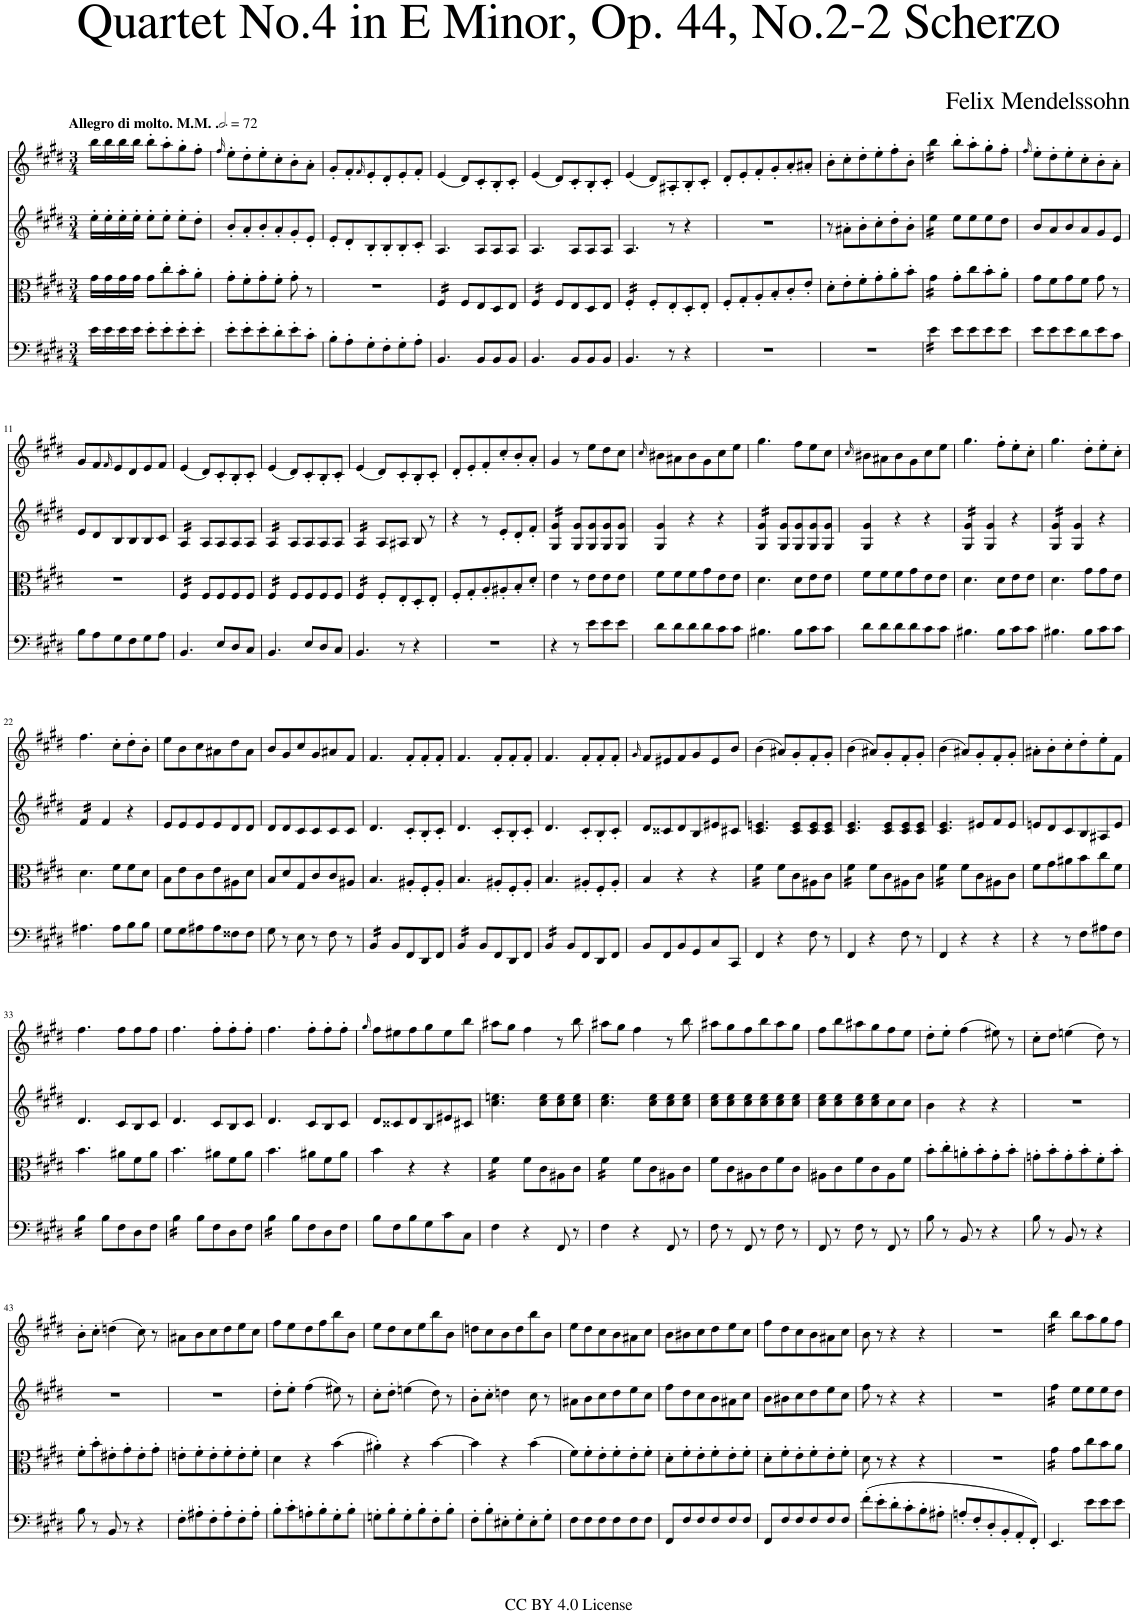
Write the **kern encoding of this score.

**kern	**kern	**kern	**kern
*part4	*part3	*part2	*part1
*staff4	*staff3	*staff2	*staff1
*I"Cello	*I"Viola	*I"Violin II	*I"Violin I
*	*I'Vla	*I'Vln	*I'Vln
*clefF4	*clefC3	*clefG2	*clefG2
*k[f#c#g#d#]	*k[f#c#g#d#]	*k[f#c#g#d#]	*k[f#c#g#d#]
*M3/4	*M3/4	*M3/4	*M3/4
*MM216	*MM216	*MM216	*MM216
=1	=1	=1	=1
!	!	!	!LO:TX:a:B:t=Allegro di molto. M.M. .
16e\LL	16g#\LL	16ee'\LL	16bb\LL
16e\	16g#\	16ee'\	16bb\
16e\	16g#\	16ee'\	16bb\
16e\JJ	16g#\JJ	16ee'\JJ	16bb\JJ
8e'\L	8g#\L	8ee'\L	8bb'\L
8e'\	8cc#'\	8ee'\J	8aa'\
8e'\	8b'\	8ee'\L	8gg#'\
8e'\J	8a'\J	8dd#'\J	8ff#'\J
=2	=2	=2	=2
.	.	.	16qff#/
8e'\L	8g#'\L	8b'/L	8ee'\L
8e'\	8f#'\	8a'/	8dd#'\
8e'\	8g#'\	8b'/	8ee'\
8d#'\	8f#'\J	8a'/	8cc#'\
8e'\	8g#'\	8g#'/	8b'\
8c#'\J	8r	8e'/J	8a'\J
=3	=3	=3	=3
8B'\L	2.r	8e'/L	8g#'/L
8A'\	.	8d#'/	8f#'/
.	.	.	16qf#/
8G#'\	.	8B'/	8e'/
8F#'\	.	8B'/	8d#'/
8G#'\	.	8B'/	8e'/
8A'\J	.	8c#'/J	8f#'/J
=4	=4	=4	=4
*	*tremolo	*	*
4.BB/	16F#/LL	4.A/	(4e/
.	16F#/	.	.
.	16F#/	.	.
.	16F#/JJ	.	.
*	*Xtremolo	*	*
.	8F#/L	.	8d#/L)
8BB/L	8E/	8A/L	8c#'/
8BB/	8D#/	8A/	8B'/
8BB/J	8E/J	8A/J	8c#'/J
=5	=5	=5	=5
*	*tremolo	*	*
4.BB/	16F#/LL	4.A/	(4e/
.	16F#/	.	.
.	16F#/	.	.
.	16F#/JJ	.	.
*	*Xtremolo	*	*
.	8F#/L	.	8d#/L)
8BB/L	8E/	8A/L	8c#'/
8BB/	8D#/	8A/	8B'/
8BB/J	8E/J	8A/J	8c#'/J
=6	=6	=6	=6
*	*tremolo	*	*
4.BB/	16F#'/LL	4.A/	(4e/
.	16F#'/	.	.
.	16F#'/	.	.
.	16F#'/JJ	.	.
*	*Xtremolo	*	*
.	8F#'/L	.	8d#/L)
8r	8E'/	8r	8A#X'/
4r	8D#'/	4r	8B'/
.	8E'/J	.	8c#'/J
=7	=7	=7	=7
2.r	8F#'/L	2.r	8d#'/L
.	8G#'/	.	8e'/
.	8A'/	.	8f#'/
.	8B'/	.	8g#'/
.	8c#'/	.	8a'/
.	8e'/J	.	8a#X'/J
=8	=8	=8	=8
2.r	8d#'\L	8r	8b'\L
.	8e'\	8a#X'\L	8cc#'\
.	8f#'\	8b'\	8dd#'\
.	8g#'\	8cc#'\	8ee'\
.	8a'\	8dd#'\	8ff#'\
.	8b'\J	8b'\J	8b'\J
=9	=9	=9	=9
*tremolo	*	*	*
*	*tremolo	*	*
*	*	*tremolo	*
*	*	*	*tremolo
16e\LL	16g#\LL	16ee\LL	16bb\LL
16e\	16g#\	16ee\	16bb\
16e\	16g#\	16ee\	16bb\
16e\JJ	16g#\JJ	16ee\JJ	16bb\JJ
*	*	*	*Xtremolo
*	*	*Xtremolo	*
*	*Xtremolo	*	*
*Xtremolo	*	*	*
8e\L	8g#'\L	8ee\L	8bb'\L
8e\	8cc#\	8ee\	8aa'\
8e\	8b'\	8ee\	8gg#'\
8e\J	8a'\J	8dd#\J	8ff#'\J
=10	=10	=10	=10
.	.	.	16qff#/
8e\L	8g#\L	8b/L	8ee'\L
8e\	8f#\	8a/	8dd#'\
8e\	8g#\	8b/	8ee'\
8d#\	8f#\J	8a/	8cc#'\
8e\	8g#\	8g#/	8b'\
8c#\J	8r	8e/J	8a'\J
!!LO:LB:g=z
=11	=11	=11	=11
8B\L	2.r	8e/L	8g#/L
8A\	.	8d#/	8f#/
.	.	.	16qf#/
8G#\	.	8B/	8e/
8F#\	.	8B/	8d#/
8G#\	.	8B/	8e/
8A\J	.	8c#/J	8f#/J
=12	=12	=12	=12
*	*tremolo	*	*
*	*	*tremolo	*
4.BB/	16F#/LL	16A/LL	(4e/
.	16F#/	16A/	.
.	16F#/	16A/	.
.	16F#/JJ	16A/JJ	.
*	*	*Xtremolo	*
*	*Xtremolo	*	*
.	8F#/L	8A/L	8d#/L)
8E/L	8F#/	8A/	8c#'/
8D#/	8F#/	8A/	8B'/
8C#/J	8F#/J	8A/J	8c#'/J
=13	=13	=13	=13
*	*tremolo	*	*
*	*	*tremolo	*
4.BB/	16F#/LL	16A/LL	(4e/
.	16F#/	16A/	.
.	16F#/	16A/	.
.	16F#/JJ	16A/JJ	.
*	*	*Xtremolo	*
*	*Xtremolo	*	*
.	8F#/L	8A/L	8d#/L)
8E/L	8F#/	8A/	8c#'/
8D#/	8F#/	8A/	8B'/
8C#/J	8F#/J	8A/J	8c#'/J
=14	=14	=14	=14
*	*tremolo	*	*
*	*	*tremolo	*
4.BB/	16F#/LL	16A/LL	(4e/
.	16F#/	16A/	.
.	16F#/	16A/	.
.	16F#/JJ	16A/JJ	.
*	*	*Xtremolo	*
*	*Xtremolo	*	*
.	8F#'/L	8A/L	8d#/L)
8r	8E'/	8A#X/J	8c#'/
4r	8D#'/	8B/	8B'/
.	8E'/J	8r	8c#'/J
=15	=15	=15	=15
2.r	8F#'/L	4r	8d#'/L
.	8G#'/	.	8e'/
.	8A'/	8r	8f#'/
.	8A#X'/	8e'/L	8cc#'/
.	8B'/	8d#'/	8b'/
.	8d#'/J	8f#'/J	8a'/J
=16	=16	=16	=16
*	*	*tremolo	*
4r	4e\	16G#/ 16g#/LL	4g#/
.	.	16G#/ 16g#/	.
.	.	16G#/ 16g#/	.
.	.	16G#/ 16g#/JJ	.
*	*	*Xtremolo	*
8r	8r	8G#/ 8g#/L	8r
8e\L	8e\L	8G#/ 8g#/	8ee\L
8e\	8e\	8G#/ 8g#/	8dd#\
8e\J	8e\J	8G#/ 8g#/J	8cc#\J
=17	=17	=17	=17
.	.	.	16qcc#/
8d#\L	8f#\L	4G#/ 4g#/	8b#X\L
8d#\	8f#\	.	8a#X\
8d#\	8f#\	4r	8b#\
8d#\	8g#\	.	8g#\
8c#\	8e\	4r	8cc#\
8c#\J	8e\J	.	8ee\J
=18	=18	=18	=18
*	*	*tremolo	*
4.B#X\	4.d#\	16G#/ 16g#/LL	4.gg#\
.	.	16G#/ 16g#/	.
.	.	16G#/ 16g#/	.
.	.	16G#/ 16g#/JJ	.
*	*	*Xtremolo	*
.	.	8G#/ 8g#/L	.
8B#\L	8d#\L	8G#/ 8g#/	8ff#\L
8c#\	8e\	8G#/ 8g#/	8ee\
8c#\J	8e\J	8G#/ 8g#/J	8cc#\J
=19	=19	=19	=19
.	.	.	16qcc#/
8d#\L	8f#\L	4G#/ 4g#/	8b#X\L
8d#\	8f#\	.	8a#X\
8d#\	8f#\	4r	8b#\
8d#\	8g#\	.	8g#\
8c#\	8e\	4r	8cc#\
8c#\J	8e\J	.	8ee\J
=20	=20	=20	=20
*	*	*tremolo	*
4.B#X\	4.d#\	16G#/ 16g#/LL	4.gg#\
.	.	16G#/ 16g#/	.
.	.	16G#/ 16g#/	.
.	.	16G#/ 16g#/JJ	.
*	*	*Xtremolo	*
.	.	4G#/ 4g#/	.
8B#\L	8d#\L	.	8ff#'\L
8c#\	8e\	4r	8ee'\
8c#\J	8e\J	.	8cc#'\J
=21	=21	=21	=21
*	*	*tremolo	*
4.B#X\	4.d#\	16G#/ 16g#/LL	4.gg#\
.	.	16G#/ 16g#/	.
.	.	16G#/ 16g#/	.
.	.	16G#/ 16g#/JJ	.
*	*	*Xtremolo	*
.	.	4G#/ 4g#/	.
8B#\L	8g#\L	.	8dd#'\L
8c#\	8g#\	4r	8ee'\
8c#\J	8e\J	.	8cc#'\J
!!LO:LB:g=z
=22	=22	=22	=22
*	*	*tremolo	*
4.A#X\	4.d#\	16f#/LL	4.ff#\
.	.	16f#/	.
.	.	16f#/	.
.	.	16f#/JJ	.
*	*	*Xtremolo	*
.	.	4f#/	.
8A#\L	8f#\L	.	8cc#'\L
8B\	8f#\	4r	8dd#'\
8B\J	8d#\J	.	8b'\J
=23	=23	=23	=23
8G#\L	8B\L	8e/L	8ee\L
8G#\	8e\	8e/	8b\
8A#X\	8c#\	8e/	8cc#\
8A#\	8e\	8e/	8a#X\
8F##X\	8A#X\	8d#/	8dd#\
8F##\J	8d#\J	8d#/J	8a#\J
=24	=24	=24	=24
8G#\	8B/L	8d#/L	8b/L
8r	8d#/	8d#/	8g#/
8E\	8G#/	8c#/	8cc#/
8r	8c#/	8c#/	8g#/
8F#\	8c#/	8c#/	8a#X/
8r	8A#X/J	8c#/J	8f#/J
=25	=25	=25	=25
*tremolo	*	*	*
16BB/LL	4.B/	4.d#/	4.f#/
16BB/	.	.	.
16BB/	.	.	.
16BB/JJ	.	.	.
*Xtremolo	*	*	*
8BB/L	.	.	.
8FF#/	8A#X'/L	8c#'/L	8f#'/L
8DD#/	8F#'/	8B'/	8f#'/
8FF#/J	8A#'/J	8c#'/J	8f#'/J
=26	=26	=26	=26
*tremolo	*	*	*
16BB/LL	4.B/	4.d#/	4.f#/
16BB/	.	.	.
16BB/	.	.	.
16BB/JJ	.	.	.
*Xtremolo	*	*	*
8BB/L	.	.	.
8FF#/	8A#X'/L	8c#'/L	8f#'/L
8DD#/	8F#'/	8B'/	8f#'/
8FF#/J	8A#'/J	8c#'/J	8f#'/J
=27	=27	=27	=27
*tremolo	*	*	*
16BB/LL	4.B/	4.d#/	4.f#/
16BB/	.	.	.
16BB/	.	.	.
16BB/JJ	.	.	.
*Xtremolo	*	*	*
8BB/L	.	.	.
8FF#/	8A#X'/L	8c#'/L	8f#'/L
8DD#/	8F#'/	8B'/	8f#'/
8FF#/J	8A#'/J	8c#'/J	8f#'/J
=28	=28	=28	=28
.	.	.	16qg#/
8BB/L	4B/	8d#/L	8f#/L
8FF#/	.	8c##X/	8e#X/
8BB/	4r	8d#/	8f#/
8GG#/	.	8B/	8g#/
8C#/	4r	8e#X/	8e#/
8CC#/J	.	8c#X/J	8b/J
=29	=29	=29	=29
*	*tremolo	*	*
4FF#/	16f#\LL	4.c#/ 4.en/	(4b\
.	16f#\	.	.
.	16f#\	.	.
.	16f#\JJ	.	.
*	*Xtremolo	*	*
4r	8f#\L	.	8a#X/L)
.	8c#\	8c#/ 8e/L	8g#'/
8F#\	8A#X\	8c#/ 8e/	8f#'/
8r	8c#\J	8c#/ 8e/J	8g#'/J
=30	=30	=30	=30
*	*tremolo	*	*
4FF#/	16f#\LL	4.c#/ 4.e/	(4b\
.	16f#\	.	.
.	16f#\	.	.
.	16f#\JJ	.	.
*	*Xtremolo	*	*
4r	8f#\L	.	8a#X/L)
.	8c#\	8c#/ 8e/L	8g#'/
8F#\	8A#X\	8c#/ 8e/	8f#'/
8r	8c#\J	8c#/ 8e/J	8g#'/J
=31	=31	=31	=31
*	*tremolo	*	*
4FF#/	16f#\LL	4.c#/ 4.e/	(4b\
.	16f#\	.	.
.	16f#\	.	.
.	16f#\JJ	.	.
*	*Xtremolo	*	*
4r	8f#\L	.	8a#X/L)
.	8c#\	8e#X/L	8g#'/
4r	8A#X\	8f#/	8f#'/
.	8c#\J	8e#/J	8g#'/J
=32	=32	=32	=32
4r	8f#\L	8en/L	8a#X'\L
.	8g#\	8d#/	8b'\
8r	8a#X\	8c#/	8cc#'\
8F#\L	8b\	8B/	8dd#'\
8A#X\	8cc#\	8A#X/	8ee'\
8F#\J	8f#\J	8e/J	8f#\J
!!LO:LB:g=z
=33	=33	=33	=33
*tremolo	*	*	*
16B\LL	4.b\	4.d#/	4.ff#\
16B\	.	.	.
16B\	.	.	.
16B\JJ	.	.	.
*Xtremolo	*	*	*
8B\L	.	.	.
8F#\	8a#X\L	8c#/L	8ff#\L
8D#\	8f#\	8B/	8ff#\
8F#\J	8a#\J	8c#/J	8ff#\J
=34	=34	=34	=34
*tremolo	*	*	*
16B\LL	4.b\	4.d#/	4.ff#\
16B\	.	.	.
16B\	.	.	.
16B\JJ	.	.	.
*Xtremolo	*	*	*
8B\L	.	.	.
8F#\	8a#X\L	8c#/L	8ff#'\L
8D#\	8f#\	8B/	8ff#'\
8F#\J	8a#\J	8c#/J	8ff#'\J
=35	=35	=35	=35
*tremolo	*	*	*
16B\LL	4.b\	4.d#/	4.ff#\
16B\	.	.	.
16B\	.	.	.
16B\JJ	.	.	.
*Xtremolo	*	*	*
8B\L	.	.	.
8F#\	8a#X\L	8c#/L	8ff#'\L
8D#\	8f#\	8B/	8ff#'\
8F#\J	8a#\J	8c#/J	8ff#'\J
=36	=36	=36	=36
.	.	.	16qgg#/
8B\L	4b\	8d#/L	8ff#\L
8F#\	.	8c##X/	8ee#X\
8B\	4r	8d#/	8ff#\
8G#\	.	8B/	8gg#\
8c#\	4r	8e#X/	8ee#\
8C#\J	.	8c#X/J	8bb\J
=37	=37	=37	=37
*	*tremolo	*	*
4F#\	16f#\LL	4.cc#\ 4.een\	8aa#X\L
.	16f#\	.	.
.	16f#\	.	8gg#\J
.	16f#\JJ	.	.
*	*Xtremolo	*	*
4r	8f#\L	.	4ff#\
.	8c#\	8cc#\ 8ee\L	.
8FF#/	8A#X\	8cc#\ 8ee\	8r
8r	8c#\J	8cc#\ 8ee\J	8bb\
=38	=38	=38	=38
*	*tremolo	*	*
4F#\	16f#\LL	4.cc#\ 4.ee\	8aa#X\L
.	16f#\	.	.
.	16f#\	.	8gg#\J
.	16f#\JJ	.	.
*	*Xtremolo	*	*
4r	8f#\L	.	4ff#\
.	8c#\	8cc#\ 8ee\L	.
8FF#/	8A#X\	8cc#\ 8ee\	8r
8r	8c#\J	8cc#\ 8ee\J	8bb\
=39	=39	=39	=39
8F#\	8f#\L	8cc#\ 8ee\L	8aa#X\L
8r	8c#\	8cc#\ 8ee\	8gg#\
8FF#/	8A#X\	8cc#\ 8ee\	8ff#\
8r	8c#\	8cc#\ 8ee\	8bb\
8F#\	8f#\	8cc#\ 8ee\	8aa#\
8r	8c#\J	8cc#\ 8ee\J	8gg#\J
=40	=40	=40	=40
8FF#/	8A#X\L	8cc#\ 8ee\L	8ff#\L
8r	8c#\	8cc#\ 8ee\	8bb\
8F#\	8f#\	8cc#\ 8ee\	8aa#X\
8r	8c#\	8cc#\ 8ee\	8gg#\
8FF#/	8A#\	8cc#\	8ff#\
8r	8f#\J	8cc#\J	8ee\J
=41	=41	=41	=41
8B\	8b'\L	4b\	8dd#'\L
8r	8cc#'\	.	8ee'\J
8BB/	8an'\	4r	(4ff#\
8r	8b'\	.	.
4r	8g#'\	4r	8ee#X\)
.	8b'\J	.	8r
=42	=42	=42	=42
8B\	8gn'\L	2.r	8cc#'\L
8r	8b'\	.	8dd#\J
8BB/	8g'\	.	(4een\
8r	8b'\	.	.
4r	8f#'\	.	8dd#\)
.	8b'\J	.	8r
!!LO:LB:g=z
=43	=43	=43	=43
8B\	8f#'\L	2.r	8b'\L
8r	8b'\	.	8cc#'\J
8BB/	8e#X'\	.	(4ddn\
8r	8g#'\	.	.
4r	8e#'\	.	8cc#\)
.	8g#'\J	.	8r
=44	=44	=44	=44
8F#'\L	8en'\L	2.r	8a#X\L
8A#X'\	8f#'\	.	8b\
8F#'\	8e'\	.	8cc#\
8A#'\	8f#'\	.	8dd#\
8F#'\	8e'\	.	8ee\
8A#'\J	8f#'\J	.	8cc#\J
=45	=45	=45	=45
8B'\L	4d#\	8dd#'\L	8ff#\L
8c#'\	.	8ee'\J	8ee\
8An'\	4r	(4ff#\	8dd#\
8B'\	.	.	8ff#\
8G#'\	(4b\	8ee#X\)	8bb\
8B'\J	.	8r	8b\J
=46	=46	=46	=46
8Gn'\L	4a#X'\)	8cc#'\L	8ee\L
8B'\	.	8dd#'\J	8dd#\
8G'\	4r	(4een\	8cc#\
8B'\	.	.	8ee\
8F#'\	[4b\	8dd#\)	8bb\
8B'\J	.	8r	8b\J
=47	=47	=47	=47
8F#'\L	4b\]	8b'\L	8ddn\L
8B'\	.	8cc#'\J	8cc#\
8E#X'\	4r	4ddn\	8b\
8G#'\	.	.	8dd\
8E#'\	(4b\	8cc#\	8bb\
8G#'\J	.	8r	8b\J
=48	=48	=48	=48
8F#\L	8f#\L)	8a#X\L	8ee\L
8F#\	8f#'\	8b\	8dd#\
8F#\	8e'\	8cc#\	8cc#\
8F#\	8f#'\	8dd#\	8b\
8F#\	8e'\	8ee\	8a#X\
8F#\J	8f#'\J	8cc#\J	8cc#\J
=49	=49	=49	=49
8FF#/L	8d#'\L	8ff#\L	8b\L
8F#/	8f#'\	8dd#\	8b#X\
8F#/	8e'\	8cc#\	8cc#\
8F#/	8f#'\	8b\	8dd#\
8F#/	8e'\	8a#X\	8ee\
8F#/J	8f#'\J	8cc#\J	8cc#\J
=50	=50	=50	=50
8FF#/L	8d#'\L	8b\L	8ff#\L
8F#/	8f#'\	8b#X\	8dd#\
8F#/	8e'\	8cc#\	8cc#\
8F#/	8f#'\	8dd#\	8b\
8F#/	8e'\	8ee\	8a#X\
8F#/J	8f#'\J	8cc#\J	8cc#\J
=51	=51	=51	=51
(8f#'\L	8d#\	8ff#\	8b\
8e'\	8r	8r	8r
8d#'\	4r	4r	4r
8c#'\	.	.	.
8B'\	4r	4r	4r
8A#X'\J	.	.	.
=52	=52	=52	=52
8An'/L	2.r	2.r	2.r
8F#'/	.	.	.
8D#'/	.	.	.
8BB'/	.	.	.
8AA'/	.	.	.
8FF#'/J)	.	.	.
=53	=53	=53	=53
*	*tremolo	*	*
*	*	*tremolo	*
*	*	*	*tremolo
4.EE/	16g#\LL	16ff#\LL	16bb\LL
.	16g#\	16ff#\	16bb\
.	16g#\	16ff#\	16bb\
.	16g#\JJ	16ff#\JJ	16bb\JJ
*	*	*	*Xtremolo
*	*	*Xtremolo	*
*	*Xtremolo	*	*
.	8g#\L	8ee\L	8bb\L
8e\L	8cc#\	8ee\	8aa\
8e\	8b\	8ee\	8gg#\
8e\J	8a\J	8dd#\J	8ff#\J
=	=	=	=
*-	*-	*-	*-
